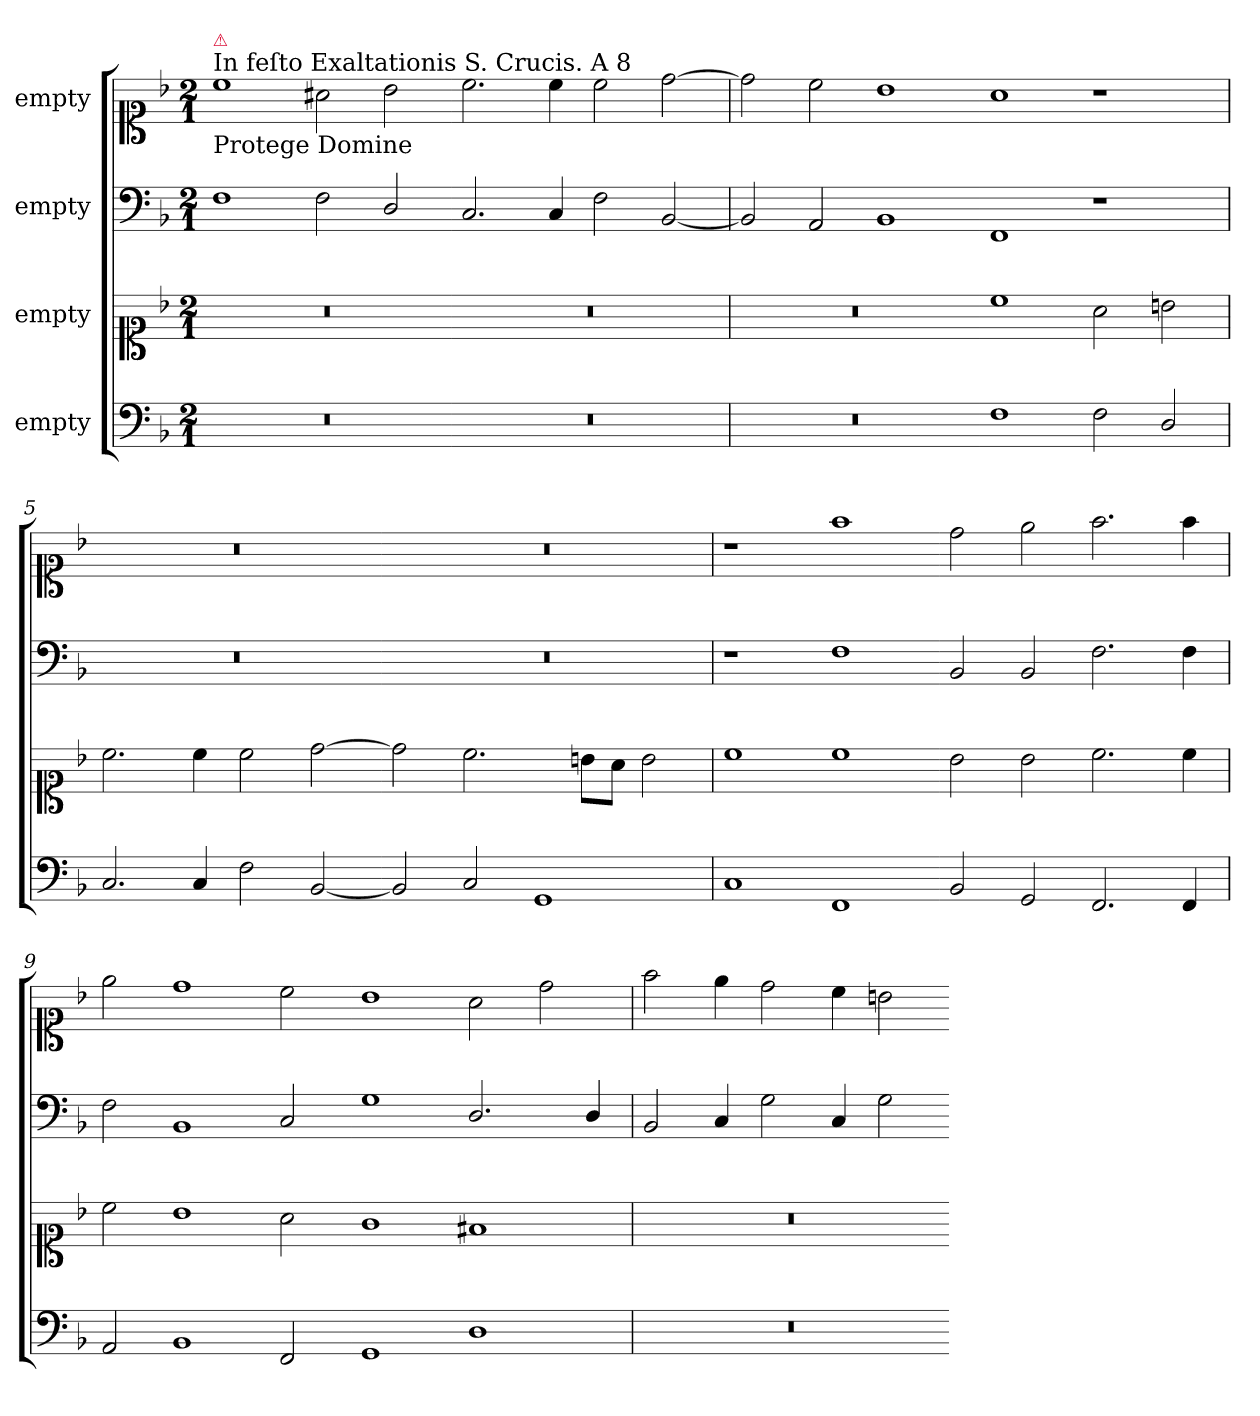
**kern	**kern	**kern	**kern
*part4	*part3	*part2	*part1
*staff4	*staff3	*staff2	*staff1
*I"empty	*I"empty	*I"empty	*I"empty
*clefF4	*clefC1	*clefF4	*clefC1
*k[b-]	*k[b-]	*k[b-]	*k[b-]
*F:	*F:	*F:	*F:
*M2/1	*M2/1	*M2/1	*M2/1
=1	=1	=1	=1
!	!	!	!LO:TX:b:t=Protege Domine
!	!	!	!LO:TX:a:t=In feſto Exaltationis S. Crucis.  A 8
!	!	!	!LO:TX:a:color=crimson:t=⚠
0r	0r	1F	1cc
.	.	2F\	2a#X\
.	.	2D/	2b-\
=2-	=2-	=2-	=2-
0r	0r	2.C/	2.cc\
.	.	4C/	4cc\
.	.	2F\	2cc\
.	.	[2BB-/	[2dd\
=3	=3	=3	=3
0r	0r	2BB-/]	2dd\]
.	.	2AA/	2cc\
.	.	1BB-	1b-
=4-	=4-	=4-	=4-
1F	1cc	1FF	1a
2F\	2a\	1r	1r
2D/	2bn\	.	.
=5	=5	=5	=5
2.C/	2.cc\	0r	0r
4C/	4cc\	.	.
2F\	2cc\	.	.
[2BB-/	[2dd\	.	.
=6-	=6-	=6-	=6-
2BB-/]	2dd\]	0r	0r
2C/	2.cc\	.	.
1GG	.	.	.
.	8bn\L	.	.
.	8a\J	.	.
.	2b\	.	.
=7	=7	=7	=7
1C	1cc	1r	1r
1FF	1cc	1F	1ff
=8-	=8-	=8-	=8-
2BB-/	2b-\	2BB-/	2dd\
2GG/	2b-\	2BB-/	2ee\
2.FF/	2.cc\	2.F\	2.ff\
4FF/	4cc\	4F\	4ff\
=9	=9	=9	=9
2AA/	2cc\	2F\	2ee\
1BB-	1b-	1BB-	1dd
2FF/	2a\	2C/	2cc\
=10-	=10-	=10-	=10-
1GG	1g	1G	1b-
1D	1f#X	2.D/	2a\
.	.	.	2dd\
.	.	4D/	.
=11	=11	=11	=11
0r	0r	2BB-/	2ff\
.	.	4C/	4ee\
.	.	2G\	2dd\
.	.	4C/	4cc\
.	.	2G\	2bn\
=-	=-	=-	=-
*-	*-	*-	*-
